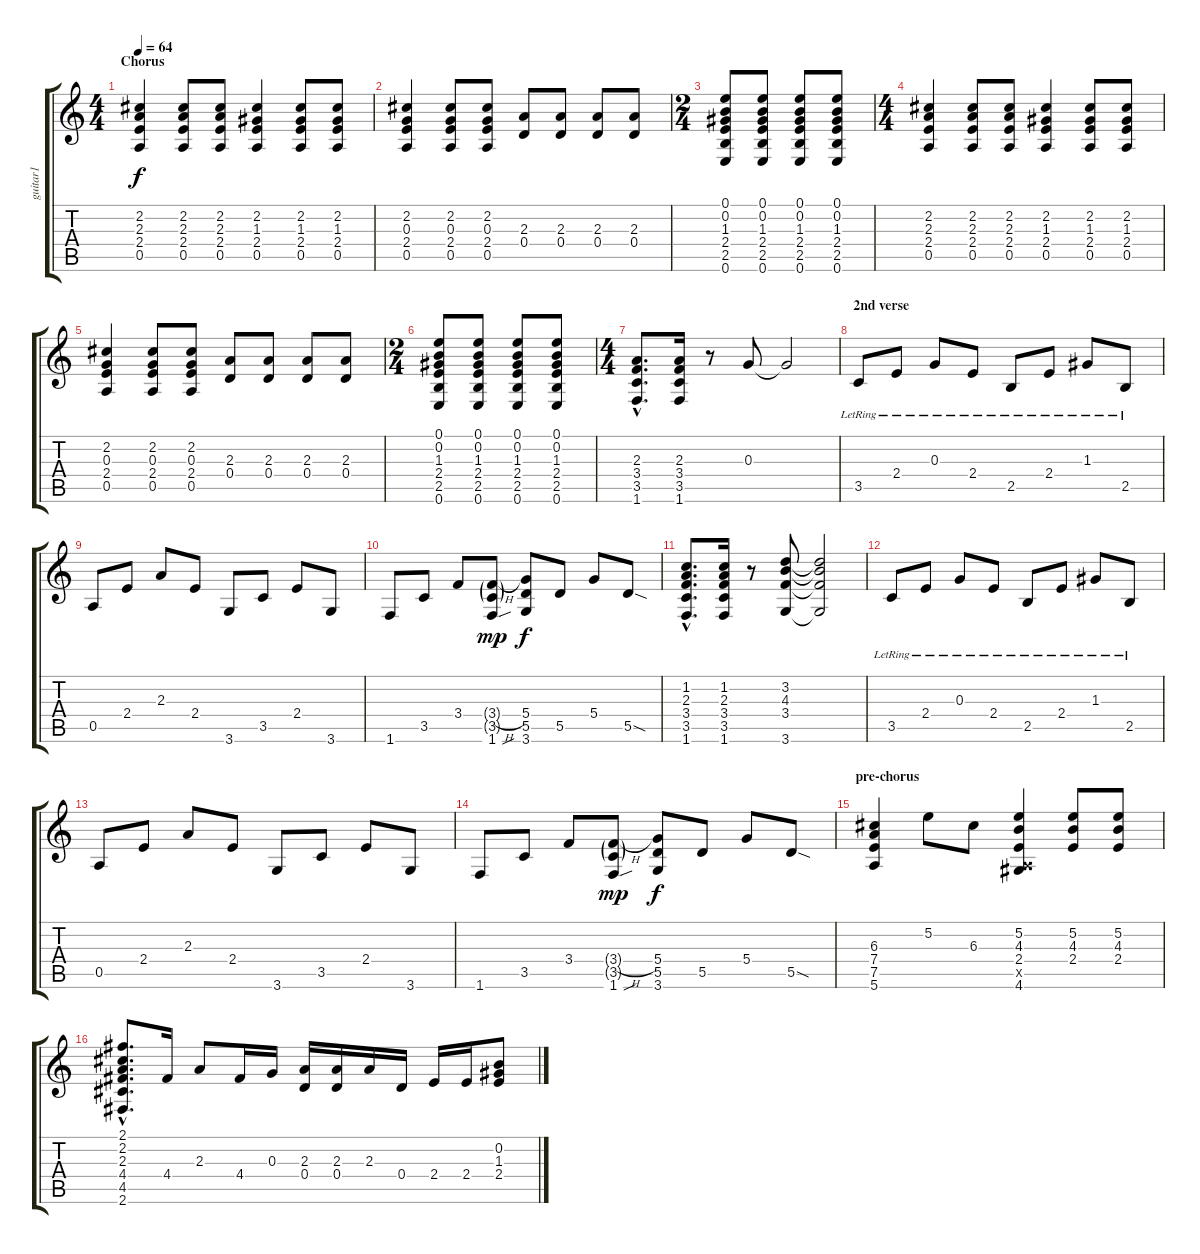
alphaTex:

\track ("guitar1" "guitar1") {instrument electricguitarmuted}
\staff {score tabs}
\tuning (E4 B3 G3 D3 A2 E2) {hide}
\ts (4 4)
\section ("" "Chorus")
\tempo 64
\clef g2
\ks c
(2.2 2.3 2.4 0.5).4{dy f} (2.2 2.3 2.4 0.5).8 (2.2 2.3 2.4 0.5).8 (2.2 1.3 2.4 0.5).4 (2.2 1.3 2.4 0.5).8 (2.2 1.3 2.4 0.5).8 |
(2.2 0.3 2.4 0.5).4 (2.2 0.3 2.4 0.5).8 (2.2 0.3 2.4 0.5).8 (2.3 0.4).8 (2.3 0.4).8 (2.3 0.4).8 (2.3 0.4).8 |
\ts (2 4)
(0.1 0.2 1.3 2.4 2.5 0.6).8 (0.1 0.2 1.3 2.4 2.5 0.6).8 (0.1 0.2 1.3 2.4 2.5 0.6).8 (0.1 0.2 1.3 2.4 2.5 0.6).8 |
\ts (4 4)
(2.2 2.3 2.4 0.5).4 (2.2 2.3 2.4 0.5).8 (2.2 2.3 2.4 0.5).8 (2.2 1.3 2.4 0.5).4 (2.2 1.3 2.4 0.5).8 (2.2 1.3 2.4 0.5).8 |
(2.2 0.3 2.4 0.5).4 (2.2 0.3 2.4 0.5).8 (2.2 0.3 2.4 0.5).8 (2.3 0.4).8 (2.3 0.4).8 (2.3 0.4).8 (2.3 0.4).8 |
\ts (2 4)
(0.1 0.2 1.3 2.4 2.5 0.6).8 (0.1 0.2 1.3 2.4 2.5 0.6).8 (0.1 0.2 1.3 2.4 2.5 0.6).8 (0.1 0.2 1.3 2.4 2.5 0.6).8 |
\ts (4 4)
(2.3{hac} 3.4{hac} 3.5{hac} 1.6{hac}).8{d} (2.3 3.4 3.5 1.6).16 r.8 0.3.8 0.3{t}.2 |
\section ("" "2nd verse")
3.5{lr}.8 2.4{lr}.8 0.3{lr}.8 2.4{lr}.8 2.5{lr}.8 2.4{lr}.8 1.3{lr}.8 2.5{lr}.8 |
0.5.8 2.4.8 2.3.8 2.4.8 3.6.8 3.5.8 2.4.8 3.6.8 |
1.6.8 3.5.8 3.4.8 (3.4{h g} 3.5{g} 1.6{sou}).8{dy mp} (5.4 5.5 3.6).8{dy f} 5.5.8 5.4.8 5.5{sod}.8 |
(1.2{hac} 2.3{hac} 3.4{hac} 3.5{hac} 1.6{hac}).8{d} (1.2 2.3 3.4 3.5 1.6).16 r.8 (3.2 4.3 3.4 3.6).8 (3.2{t} 4.3{t} 3.4{t} 3.6{t}).2 |
3.5{lr}.8 2.4{lr}.8 0.3{lr}.8 2.4{lr}.8 2.5{lr}.8 2.4{lr}.8 1.3{lr}.8 2.5{lr}.8 |
0.5.8 2.4.8 2.3.8 2.4.8 3.6.8 3.5.8 2.4.8 3.6.8 |
1.6.8 3.5.8 3.4.8 (3.4{h g} 3.5{g} 1.6{sou}).8{dy mp} (5.4 5.5 3.6).8{dy f} 5.5.8 5.4.8 5.5{sod}.8 |
\section ("" "pre-chorus")
(6.3 7.4 7.5 5.6).4 5.2.8 6.3.8 (5.2 4.3 2.4 0.5{x} 4.6).4 (5.2 4.3 2.4).8 (5.2 4.3 2.4).8 |
(2.1{hac} 2.2{hac} 2.3{hac} 4.4{hac} 4.5{hac} 2.6{hac}).8{d} 4.4.16 2.3.8 4.4.16 0.3.16 (2.3 0.4).16 (2.3 0.4).16 2.3.16 0.4.16 2.4.16 2.4.16 (0.2 1.3 2.4).8
